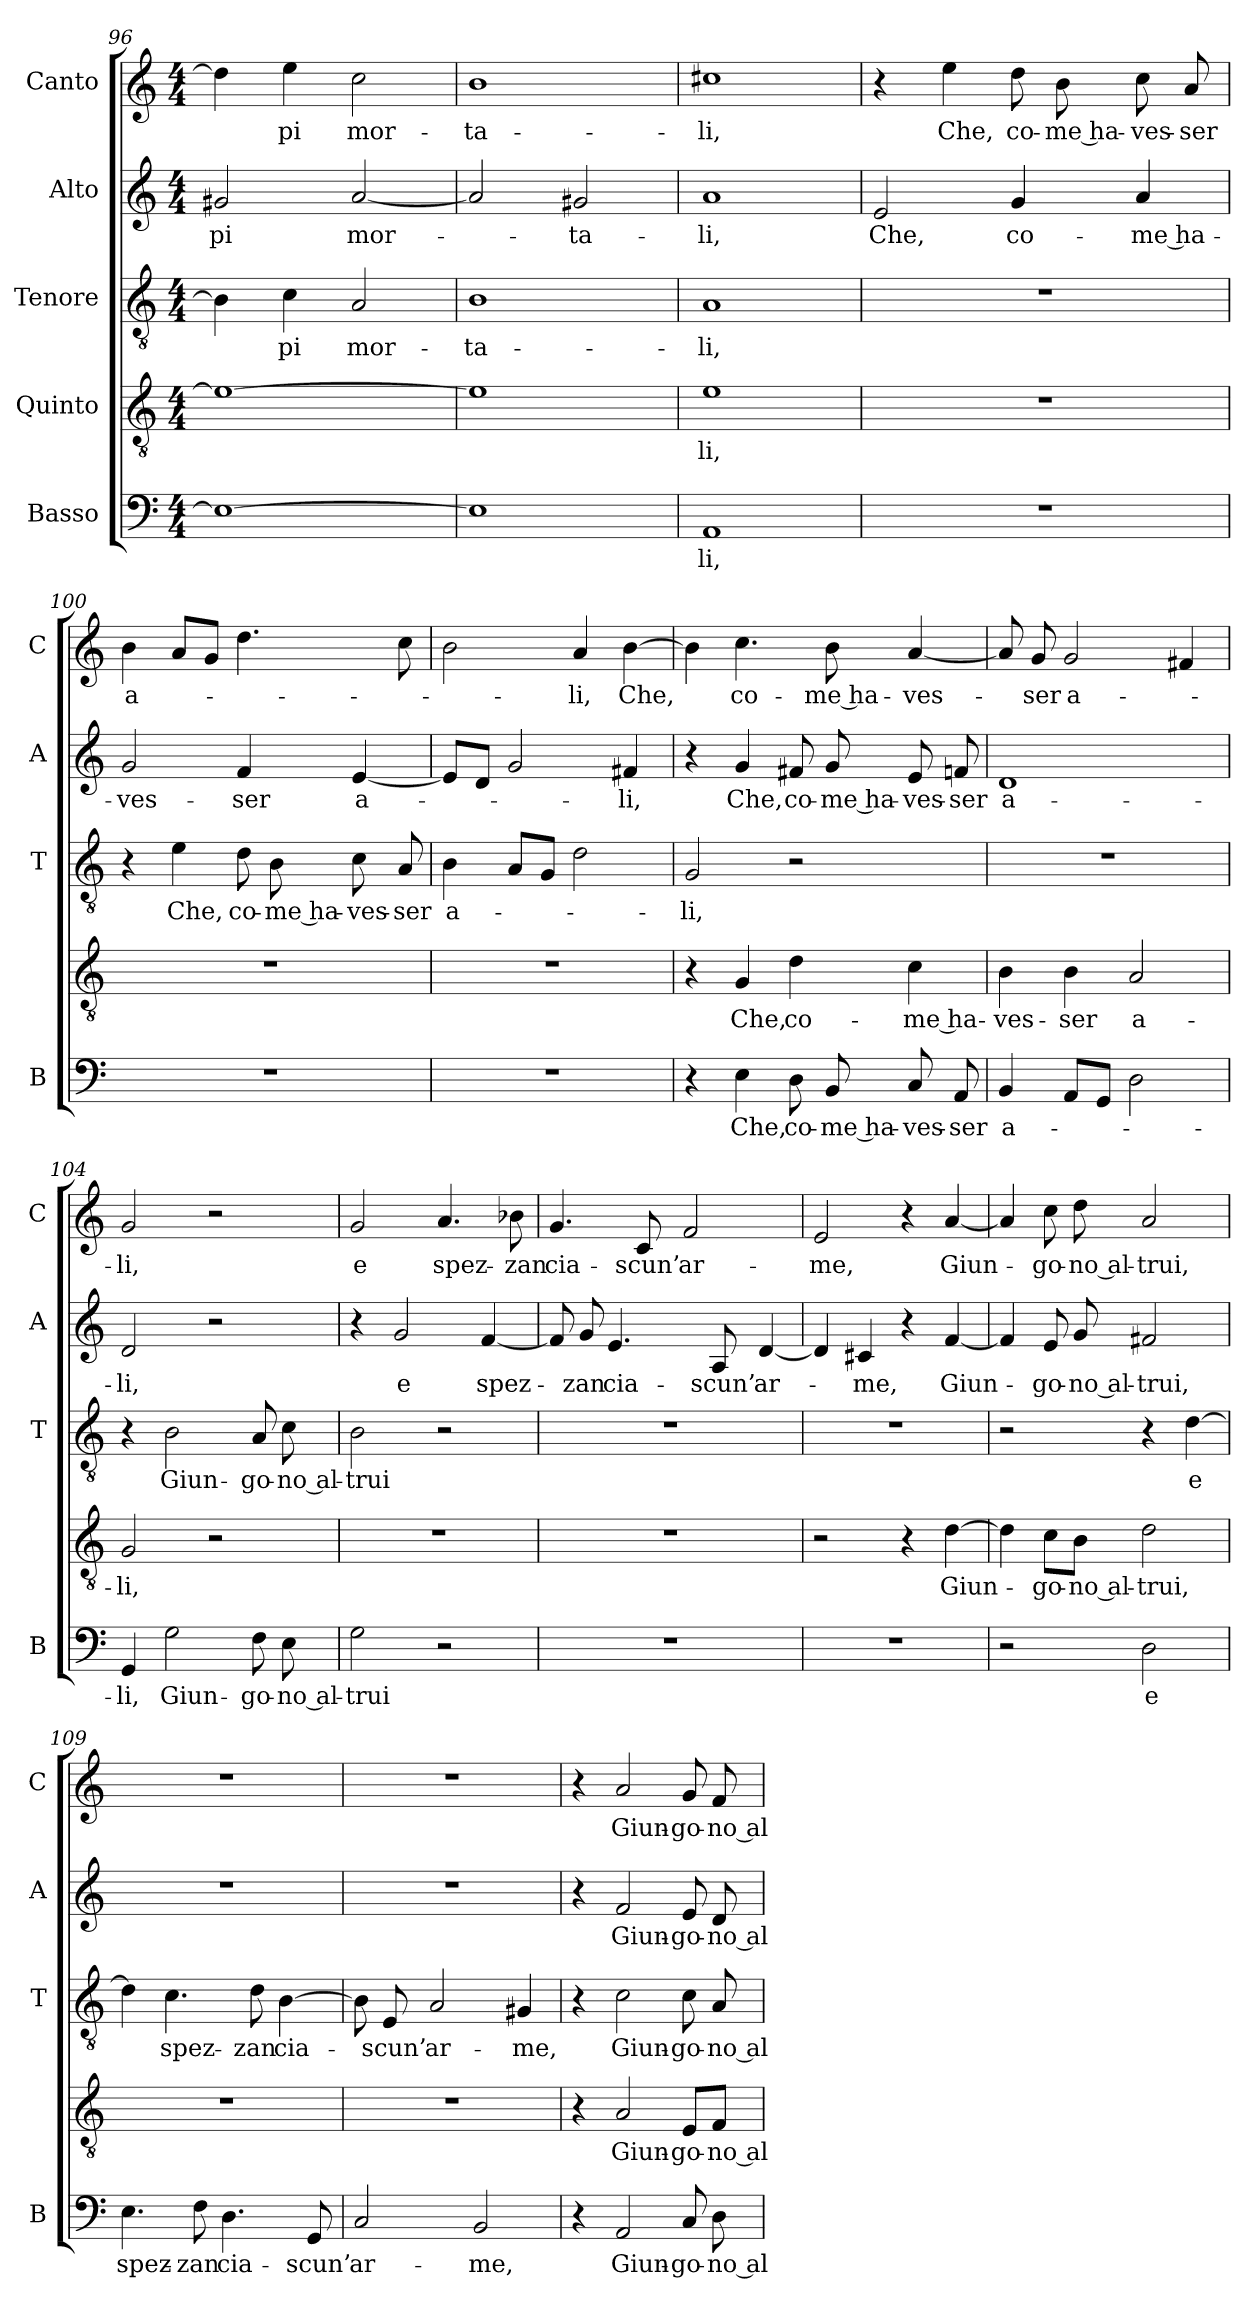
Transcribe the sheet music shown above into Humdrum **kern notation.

**kern	**text	**kern	**text	**kern	**text	**kern	**text	**kern	**text
*part5	*part5	*part4	*part4	*part3	*part3	*part2	*part2	*part1	*part1
*staff5	*staff5	*staff4	*staff4	*staff3	*staff3	*staff2	*staff2	*staff1	*staff1
*I"Basso	*	*I"Quinto	*	*I"Tenore	*	*I"Alto	*	*I"Canto	*
*I'B	*	*	*	*I'T	*	*I'A	*	*I'C	*
!!LO:PB:g=z
*clefF4	*	*clefGv2	*	*clefGv2	*	*clefG2	*	*clefG2	*
*k[]	*	*k[]	*	*k[]	*	*k[]	*	*k[]	*
*C:	*	*C:	*	*C:	*	*C:	*	*C:	*
*M4/4	*	*M4/4	*	*M4/4	*	*M4/4	*	*M4/4	*
=96	=96	=96	=96	=96	=96	=96	=96	=96	=96
!	!	!	!	!	!	!	!LO:LY:b	!	!
1E_	.	1e_	.	4B\]	.	2g#X/	-pi	4dd\]	.
!	!	!	!	!	!LO:LY:b	!	!	!	!LO:LY:b
.	.	.	.	4c\	-pi	.	.	4ee\	-pi
!	!	!	!	!	!LO:LY:b	!	!LO:LY:b	!	!LO:LY:b
.	.	.	.	2A/	mor-	[2a/	mor-	2cc\	mor-
=97	=97	=97	=97	=97	=97	=97	=97	=97	=97
!	!	!	!	!	!LO:LY:b	!	!	!	!LO:LY:b
1E]	.	1e]	.	1B	-ta-	2a/]	.	1b	-ta-
!	!	!	!	!	!	!	!LO:LY:b	!	!
.	.	.	.	.	.	2g#X/	-ta-	.	.
=98	=98	=98	=98	=98	=98	=98	=98	=98	=98
!	!LO:LY:b	!	!LO:LY:b	!	!LO:LY:b	!	!LO:LY:b	!	!LO:LY:b
1AA	-li,	1e	-li,	1A	-li,	1a	-li,	1cc#X	-li,
=99	=99	=99	=99	=99	=99	=99	=99	=99	=99
!	!	!	!	!	!	!	!LO:LY:b	!	!
1r	.	1r	.	1r	.	2e/	Che,	4r	.
!	!	!	!	!	!	!	!	!	!LO:LY:b
.	.	.	.	.	.	.	.	4ee\	Che,
!	!	!	!	!	!	!	!LO:LY:b	!	!LO:LY:b
.	.	.	.	.	.	4g/	co-	8dd\	co-
!	!	!	!	!	!	!	!	!	!LO:LY:b
.	.	.	.	.	.	.	.	8b\	-me ha-
!	!	!	!	!	!	!	!LO:LY:b	!	!LO:LY:b
.	.	.	.	.	.	4a/	-me ha-	8cc\	-ves-
!	!	!	!	!	!	!	!	!	!LO:LY:b
.	.	.	.	.	.	.	.	8a/	-ser
=100	=100	=100	=100	=100	=100	=100	=100	=100	=100
!	!	!	!	!	!	!	!LO:LY:b	!	!LO:LY:b
1r	.	1r	.	4r	.	2g/	-ves-	4b\	a-
!	!	!	!	!	!LO:LY:b	!	!	!	!
.	.	.	.	4e\	Che,	.	.	8a/L	.
.	.	.	.	.	.	.	.	8g/J	.
!	!	!	!	!	!LO:LY:b	!	!LO:LY:b	!	!
.	.	.	.	8d\	co-	4f/	-ser	4.dd\	.
!	!	!	!	!	!LO:LY:b	!	!	!	!
.	.	.	.	8B\	-me ha-	.	.	.	.
!	!	!	!	!	!LO:LY:b	!	!LO:LY:b	!	!
.	.	.	.	8c\	-ves-	[4e/	a-	.	.
!	!	!	!	!	!LO:LY:b	!	!	!	!
.	.	.	.	8A/	-ser	.	.	8cc\	.
=101	=101	=101	=101	=101	=101	=101	=101	=101	=101
!	!	!	!	!	!LO:LY:b	!	!	!	!
1r	.	1r	.	4B\	a-	8e/L]	.	2b\	.
.	.	.	.	.	.	8d/J	.	.	.
.	.	.	.	8A/L	.	2g/	.	.	.
.	.	.	.	8G/J	.	.	.	.	.
!	!	!	!	!	!	!	!	!	!LO:LY:b
.	.	.	.	2d\	.	.	.	4a/	-li,
!	!	!	!	!	!	!	!LO:LY:b	!	!LO:LY:b
.	.	.	.	.	.	4f#X/	-li,	[4b\	Che,
!!LO:LB:g=z
=102	=102	=102	=102	=102	=102	=102	=102	=102	=102
!	!	!	!	!	!LO:LY:b	!	!	!	!
4r	.	4r	.	2G/	-li,	4r	.	4b\]	.
!	!LO:LY:b	!	!LO:LY:b	!	!	!	!LO:LY:b	!	!LO:LY:b
4E\	Che,	4G/	Che,	.	.	4g/	Che,	4.cc\	co-
!	!LO:LY:b	!	!LO:LY:b	!	!	!	!LO:LY:b	!	!
8D\	co-	4d\	co-	2r	.	8f#X/	co-	.	.
!	!LO:LY:b	!	!	!	!	!	!LO:LY:b	!	!LO:LY:b
8BB/	-me ha-	.	.	.	.	8g/	-me ha-	8b\	-me ha-
!	!LO:LY:b	!	!LO:LY:b	!	!	!	!LO:LY:b	!	!LO:LY:b
8C/	-ves-	4c\	-me ha-	.	.	8e/	-ves-	[4a/	-ves-
!	!LO:LY:b	!	!	!	!	!	!LO:LY:b	!	!
8AA/	-ser	.	.	.	.	8fn/	-ser	.	.
=103	=103	=103	=103	=103	=103	=103	=103	=103	=103
!	!LO:LY:b	!	!LO:LY:b	!	!	!	!LO:LY:b	!	!
4BB/	a-	4B\	-ves-	1r	.	1d	a-	8a/]	.
!	!	!	!	!	!	!	!	!	!LO:LY:b
.	.	.	.	.	.	.	.	8g/	-ser
!	!	!	!LO:LY:b	!	!	!	!	!	!LO:LY:b
8AA/L	.	4B\	-ser	.	.	.	.	2g/	a-
8GG/J	.	.	.	.	.	.	.	.	.
!	!	!	!LO:LY:b	!	!	!	!	!	!
2D\	.	2A/	a-	.	.	.	.	.	.
.	.	.	.	.	.	.	.	4f#X/	.
=104	=104	=104	=104	=104	=104	=104	=104	=104	=104
!	!LO:LY:b	!	!LO:LY:b	!	!	!	!LO:LY:b	!	!LO:LY:b
4GG/	-li,	2G/	-li,	4r	.	2d/	-li,	2g/	-li,
!	!LO:LY:b	!	!	!	!LO:LY:b	!	!	!	!
2G\	Giun-	.	.	2B\	Giun-	.	.	.	.
.	.	2r	.	.	.	2r	.	2r	.
!	!LO:LY:b	!	!	!	!LO:LY:b	!	!	!	!
8F\	-go-	.	.	8A/	-go-	.	.	.	.
!	!LO:LY:b	!	!	!	!LO:LY:b	!	!	!	!
8E\	-no al-	.	.	8c\	-no al-	.	.	.	.
=105	=105	=105	=105	=105	=105	=105	=105	=105	=105
!	!LO:LY:b	!	!	!	!LO:LY:b	!	!	!	!LO:LY:b
2G\	-trui	1r	.	2B\	-trui	4r	.	2g/	e
!	!	!	!	!	!	!	!LO:LY:b	!	!
.	.	.	.	.	.	2g/	e	.	.
!	!	!	!	!	!	!	!	!	!LO:LY:b
2r	.	.	.	2r	.	.	.	4.a/	spez-
!	!	!	!	!	!	!	!LO:LY:b	!	!
.	.	.	.	.	.	[4f/	spez-	.	.
!	!	!	!	!	!	!	!	!	!LO:LY:b
.	.	.	.	.	.	.	.	8b-X\	-zan
=106	=106	=106	=106	=106	=106	=106	=106	=106	=106
!	!	!	!	!	!	!	!	!	!LO:LY:b
1r	.	1r	.	1r	.	8f/]	.	4.g/	cia-
!	!	!	!	!	!	!	!LO:LY:b	!	!
.	.	.	.	.	.	8g/	-zan	.	.
!	!	!	!	!	!	!	!LO:LY:b	!	!
.	.	.	.	.	.	4.e/	cia-	.	.
!	!	!	!	!	!	!	!	!	!LO:LY:b
.	.	.	.	.	.	.	.	8c/	-scun’
!	!	!	!	!	!	!	!	!	!LO:LY:b
.	.	.	.	.	.	.	.	2f/	ar-
!	!	!	!	!	!	!	!LO:LY:b	!	!
.	.	.	.	.	.	8A/	-scun’	.	.
!	!	!	!	!	!	!	!LO:LY:b	!	!
.	.	.	.	.	.	[4d/	ar-	.	.
=107	=107	=107	=107	=107	=107	=107	=107	=107	=107
!	!	!	!	!	!	!	!	!	!LO:LY:b
1r	.	2r	.	1r	.	4d/]	.	2e/	-me,
!	!	!	!	!	!	!	!LO:LY:b	!	!
.	.	.	.	.	.	4c#X/	-me,	.	.
.	.	4r	.	.	.	4r	.	4r	.
!	!	!	!LO:LY:b	!	!	!	!LO:LY:b	!	!LO:LY:b
.	.	[4d\	Giun-	.	.	[4f/	Giun-	[4a/	Giun-
!!LO:LB:g=z
=108	=108	=108	=108	=108	=108	=108	=108	=108	=108
2r	.	4d\]	.	2r	.	4f/]	.	4a/]	.
!	!	!	!LO:LY:b	!	!	!	!LO:LY:b	!	!LO:LY:b
.	.	8c\L	-go-	.	.	8e/	-go-	8cc\	-go-
!	!	!	!LO:LY:b	!	!	!	!LO:LY:b	!	!LO:LY:b
.	.	8B\J	-no al-	.	.	8g/	-no al-	8dd\	-no al-
!	!LO:LY:b	!	!LO:LY:b	!	!	!	!LO:LY:b	!	!LO:LY:b
2D\	e	2d\	-trui,	4r	.	2f#X/	-trui,	2a/	-trui,
!	!	!	!	!	!LO:LY:b	!	!	!	!
.	.	.	.	[4d\	e	.	.	.	.
=109	=109	=109	=109	=109	=109	=109	=109	=109	=109
!	!LO:LY:b	!	!	!	!	!	!	!	!
4.E\	spez-	1r	.	4d\]	.	1r	.	1r	.
!	!	!	!	!	!LO:LY:b	!	!	!	!
.	.	.	.	4.c\	spez-	.	.	.	.
!	!LO:LY:b	!	!	!	!	!	!	!	!
8F\	-zan	.	.	.	.	.	.	.	.
!	!LO:LY:b	!	!	!	!	!	!	!	!
4.D\	cia-	.	.	.	.	.	.	.	.
!	!	!	!	!	!LO:LY:b	!	!	!	!
.	.	.	.	8d\	-zan	.	.	.	.
!	!	!	!	!	!LO:LY:b	!	!	!	!
.	.	.	.	[4B\	cia-	.	.	.	.
!	!LO:LY:b	!	!	!	!	!	!	!	!
8GG/	-scun’	.	.	.	.	.	.	.	.
=110	=110	=110	=110	=110	=110	=110	=110	=110	=110
!	!LO:LY:b	!	!	!	!	!	!	!	!
2C/	ar-	1r	.	8B\]	.	1r	.	1r	.
!	!	!	!	!	!LO:LY:b	!	!	!	!
.	.	.	.	8E/	-scun’	.	.	.	.
!	!	!	!	!	!LO:LY:b	!	!	!	!
.	.	.	.	2A/	ar-	.	.	.	.
!	!LO:LY:b	!	!	!	!	!	!	!	!
2BB/	-me,	.	.	.	.	.	.	.	.
!	!	!	!	!	!LO:LY:b	!	!	!	!
.	.	.	.	4G#X/	-me,	.	.	.	.
=111	=111	=111	=111	=111	=111	=111	=111	=111	=111
4r	.	4r	.	4r	.	4r	.	4r	.
!	!LO:LY:b	!	!LO:LY:b	!	!LO:LY:b	!	!LO:LY:b	!	!LO:LY:b
2AA/	Giun-	2A/	Giun-	2c\	Giun-	2f/	Giun-	2a/	Giun-
!	!LO:LY:b	!	!LO:LY:b	!	!LO:LY:b	!	!LO:LY:b	!	!LO:LY:b
8C/	-go-	8E/L	-go-	8c\	-go-	8e/	-go-	8g/	-go-
!	!LO:LY:b	!	!LO:LY:b	!	!LO:LY:b	!	!LO:LY:b	!	!LO:LY:b
8D\	-no al-	8F/J	-no al-	8A/	-no al-	8d/	-no al-	8f/	-no al-
=	=	=	=	=	=	=	=	=	=
*-	*-	*-	*-	*-	*-	*-	*-	*-	*-
